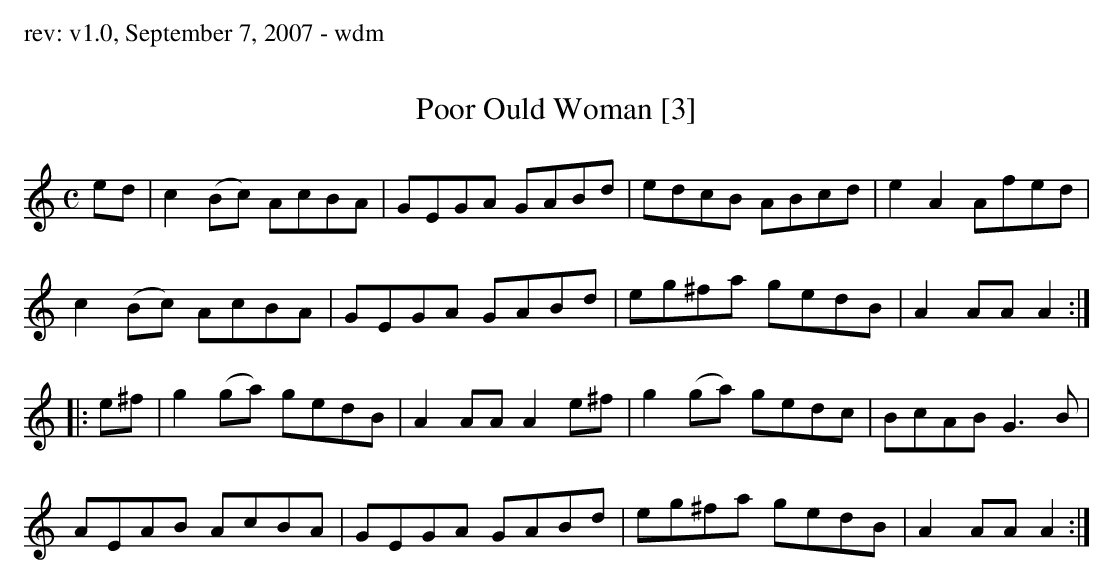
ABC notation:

X:1
T:Poor Ould Woman [3]
M:C
L:1/8
K:A Minor
ed | c2 (Bc) AcBA | GEGA GABd | edcB ABcd | e2A2 Afed |
c2 (Bc) AcBA | GEGA GABd | eg^fa gedB | A2 AA A2 :|
|: e^f | g2 (ga) gedB | A2 AA A2 e^f | g2 (ga) gedc | BcAB G3B |
AEAB AcBA | GEGA GABd | eg^fa gedB | A2 AA A2 :|
